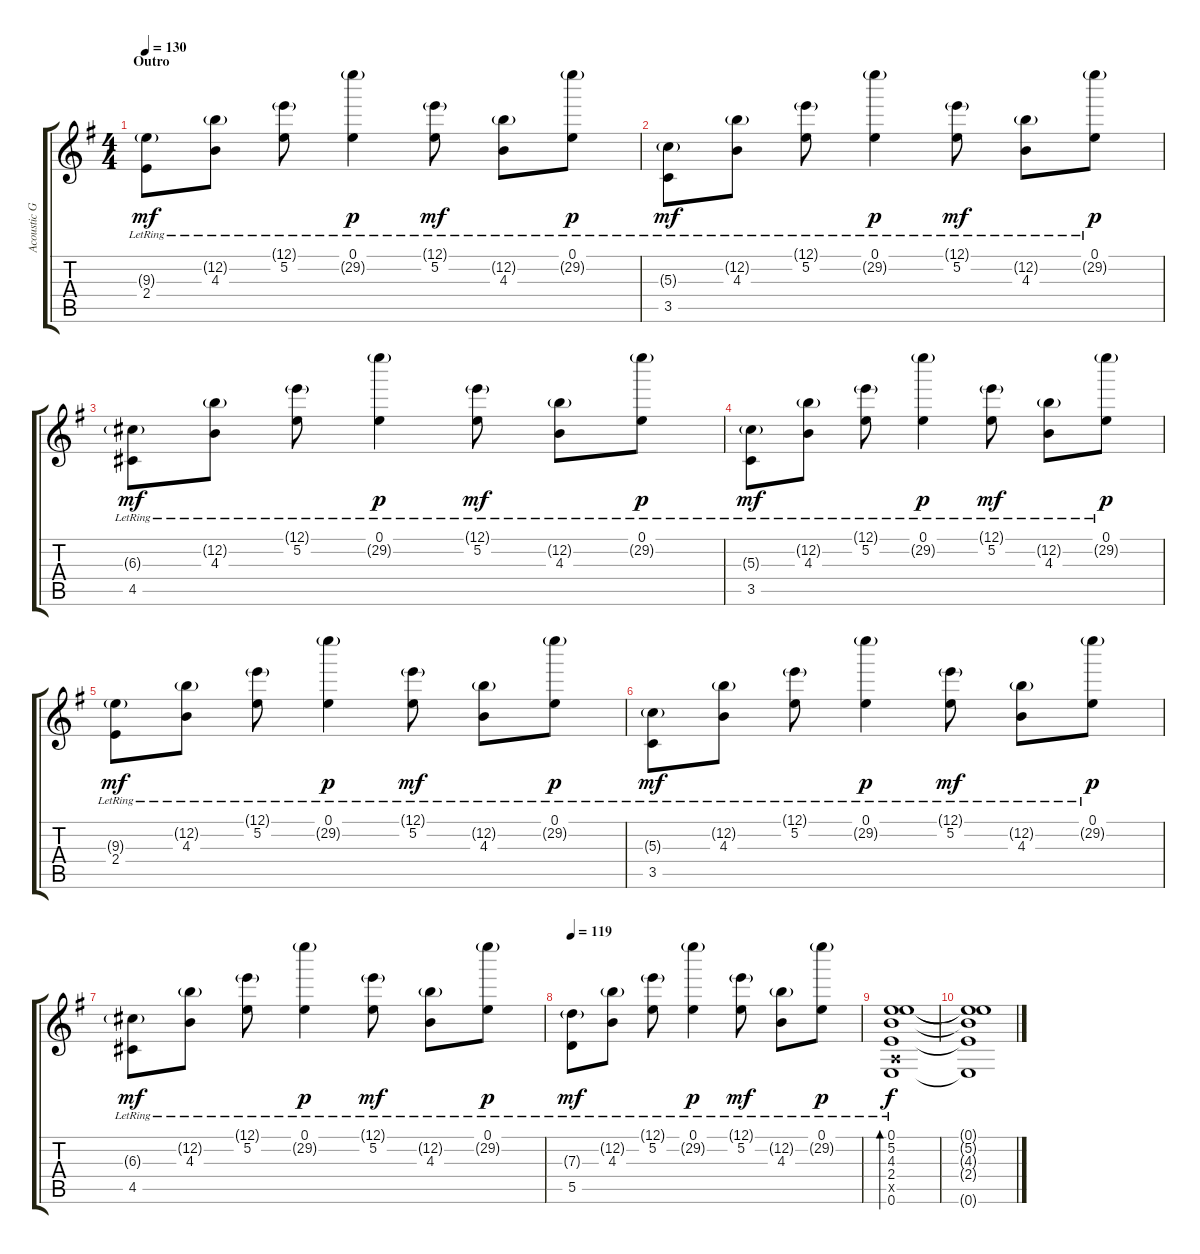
\track ("Acoustic Guitar (L)" "Acoustic G") {instrument acousticguitarsteel}
\staff {score tabs}
\tuning (E4 B3 G3 D3 A2 E2) {hide}
\ts (4 4)
\section ("" "Outro")
\tempo 130
\clef g2
\ks eminor
(9.3{g lr} 2.4{lr}).8{dy mf} (12.2{g lr} 4.3{lr}).8 (12.1{g lr} 5.2{lr}).8 (0.1{lr} 29.2{g lr}).4{dy p} (12.1{g lr} 5.2{lr}).8{dy mf} (12.2{g lr} 4.3{lr}).8 (0.1{lr} 29.2{g lr}).8{dy p} |
(5.3{g lr} 3.5{lr}).8{dy mf} (12.2{g lr} 4.3{lr}).8 (12.1{g lr} 5.2{lr}).8 (0.1{lr} 29.2{g lr}).4{dy p} (12.1{g lr} 5.2{lr}).8{dy mf} (12.2{g lr} 4.3{lr}).8 (0.1{lr} 29.2{g lr}).8{dy p} |
(6.3{g lr} 4.5{lr}).8{dy mf} (12.2{g lr} 4.3{lr}).8 (12.1{g lr} 5.2{lr}).8 (0.1{lr} 29.2{g lr}).4{dy p} (12.1{g lr} 5.2{lr}).8{dy mf} (12.2{g lr} 4.3{lr}).8 (0.1{lr} 29.2{g lr}).8{dy p} |
(5.3{g lr} 3.5{lr}).8{dy mf} (12.2{g lr} 4.3{lr}).8 (12.1{g lr} 5.2{lr}).8 (0.1{lr} 29.2{g lr}).4{dy p} (12.1{g lr} 5.2{lr}).8{dy mf} (12.2{g lr} 4.3{lr}).8 (0.1{lr} 29.2{g lr}).8{dy p} |
(9.3{g lr} 2.4{lr}).8{dy mf} (12.2{g lr} 4.3{lr}).8 (12.1{g lr} 5.2{lr}).8 (0.1{lr} 29.2{g lr}).4{dy p} (12.1{g lr} 5.2{lr}).8{dy mf} (12.2{g lr} 4.3{lr}).8 (0.1{lr} 29.2{g lr}).8{dy p} |
(5.3{g lr} 3.5{lr}).8{dy mf} (12.2{g lr} 4.3{lr}).8 (12.1{g lr} 5.2{lr}).8 (0.1{lr} 29.2{g lr}).4{dy p} (12.1{g lr} 5.2{lr}).8{dy mf} (12.2{g lr} 4.3{lr}).8 (0.1{lr} 29.2{g lr}).8{dy p} |
(6.3{g lr} 4.5{lr}).8{dy mf} (12.2{g lr} 4.3{lr}).8 (12.1{g lr} 5.2{lr}).8 (0.1{lr} 29.2{g lr}).4{dy p} (12.1{g lr} 5.2{lr}).8{dy mf} (12.2{g lr} 4.3{lr}).8 (0.1{lr} 29.2{g lr}).8{dy p} |
\tempo 119
(7.3{g lr} 5.5{lr}).8{dy mf} (12.2{g lr} 4.3{lr}).8 (12.1{g lr} 5.2{lr}).8 (0.1{lr} 29.2{g lr}).4{dy p} (12.1{g lr} 5.2{lr}).8{dy mf} (12.2{g lr} 4.3{lr}).8 (0.1{lr} 29.2{g lr}).8{dy p} |
(0.1{lr} 5.2{lr} 4.3{lr} 2.4{lr} 0.5{lr x} 0.6{lr}).1{bd 240 dy f} |
(0.1{t} 5.2{t} 4.3{t} 2.4{t} 0.6{t}).1
